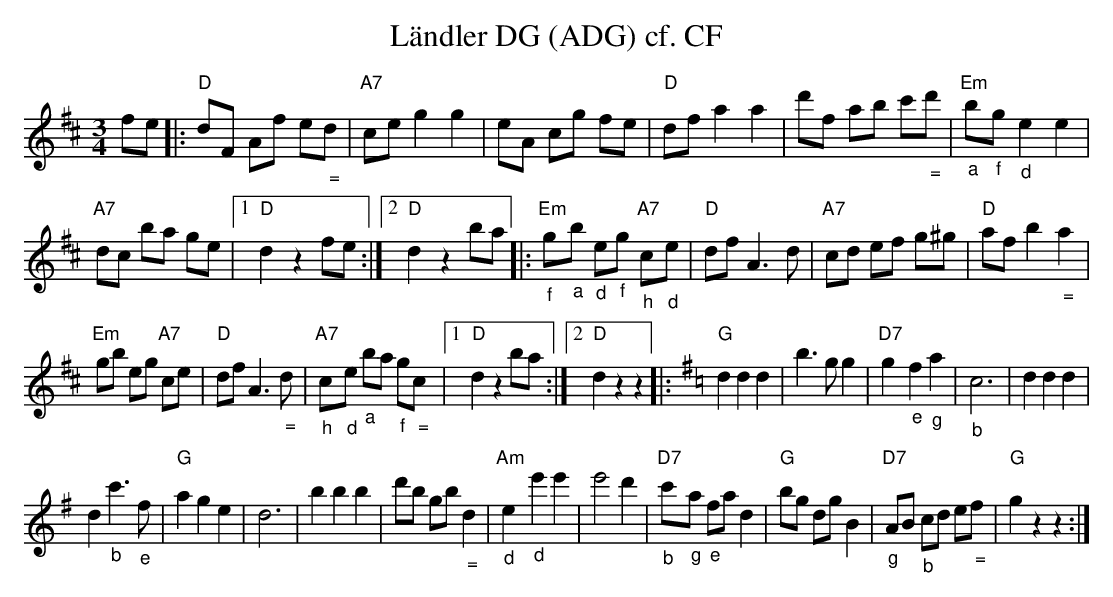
X:1
T:L\"andler DG (ADG) cf. CF
M:3/4
L:1/8
K:Dmaj%%MIDI gchordon
fe |: "D"dF Af e"_ ="d | "A7"ce g2g2 | eA cg fe | "D"dfa2a2 | d'f ab c'"_ ="d' | "Em""_a"b"_f"g"_d"e2e2 |
"A7"dc ba ge |1 "D"d2z2fe :|2 "D"d2z2ba |: "Em""_f"g"_a"b "_d"e"_f"g "A7""_h"c"_d"e | "D"dfA3d | "A7"cd ef g^g | "D"afb2"_ ="a2 |
"Em"gb eg "A7"ce | "D"dfA3"_ ="d | "A7""_h"c"_d"e "_a"ba "_f"g"_ ="c |1 "D"d2z2ba :|2 "D"d2z2z2 |: [K:Gmaj] [L:1/4] "G"ddd | b>gg | "D7"g"_e"f"_g"a | "_b"c3 | ddd |
d"_b"c'>"_e"f | "G"age | d3 | bbb | d'/2b/2 g/2b/2 "_ ="d | "Am""_d"e"_d"e'e' | e'2d' | "D7""_b"c'/2"_g"a/2 "_e"f/2a/2d | "G"b/2g/2 d/2g/2B | "D7""_g"A/2B/2 "_b"c/2d/2 e/2"_ ="f/2 | "G"gzz :|
